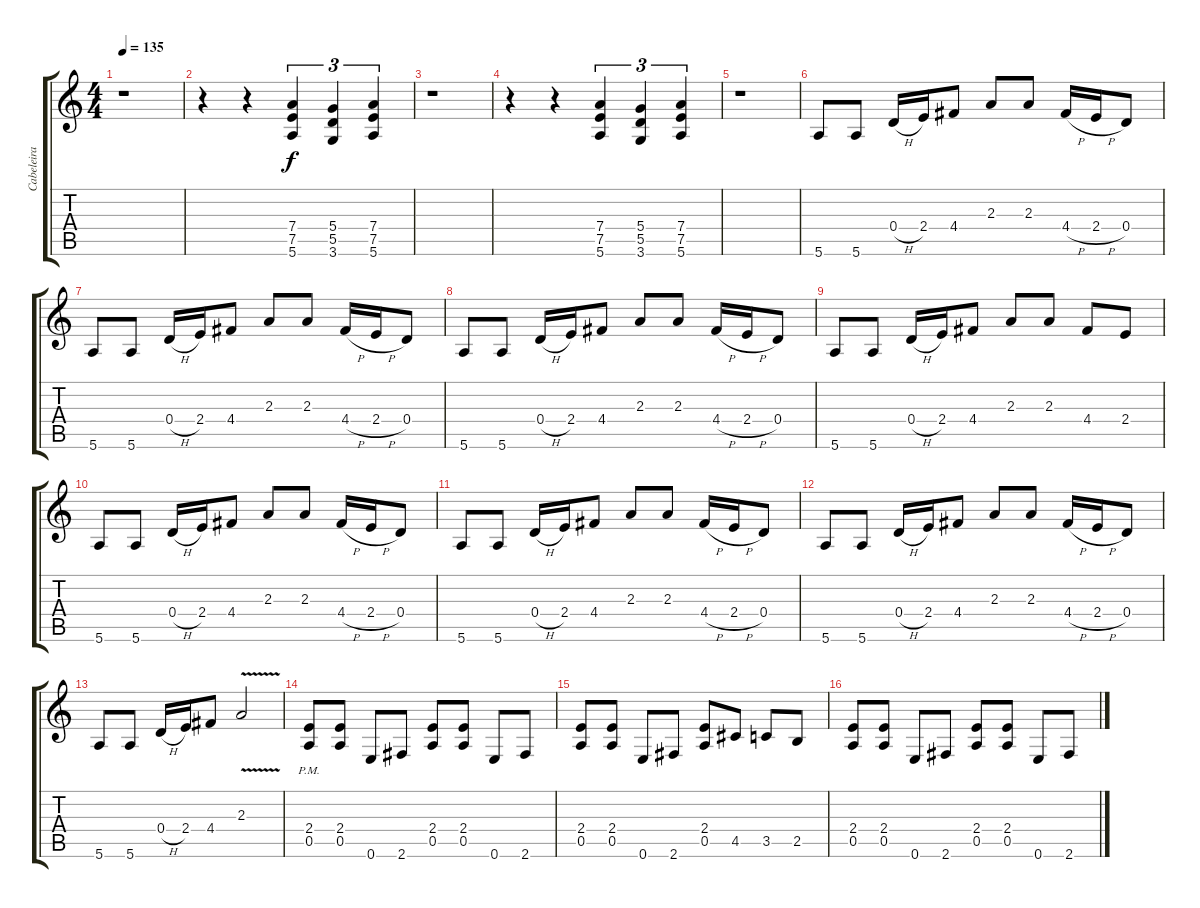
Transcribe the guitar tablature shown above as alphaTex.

\track ("Cabeleira" "Cabeleira") {instrument overdrivenguitar}
\staff {score tabs}
\tuning (E4 B3 G3 D3 A2 E2) {hide}
\ts (4 4)
\tempo 135
\clef g2
\ks c
r.1{dy f instrument overdrivenguitar} |
r.4 r.4 (7.4 7.5 5.6).4{tu (3 2)} (5.4 5.5 3.6).4{tu (3 2)} (7.4 7.5 5.6).4{tu (3 2)} |
r.1 |
r.4 r.4 (7.4 7.5 5.6).4{tu (3 2)} (5.4 5.5 3.6).4{tu (3 2)} (7.4 7.5 5.6).4{tu (3 2)} |
r.1 |
5.6.8 5.6.8 0.4{h}.16 2.4.16 4.4.8 2.3.8 2.3.8 4.4{h}.16 2.4{h}.16 0.4.8 |
5.6.8 5.6.8 0.4{h}.16 2.4.16 4.4.8 2.3.8 2.3.8 4.4{h}.16 2.4{h}.16 0.4.8 |
5.6.8 5.6.8 0.4{h}.16 2.4.16 4.4.8 2.3.8 2.3.8 4.4{h}.16 2.4{h}.16 0.4.8 |
5.6.8 5.6.8 0.4{h}.16 2.4.16 4.4.8 2.3.8 2.3.8 4.4.8 2.4.8 |
5.6.8 5.6.8 0.4{h}.16 2.4.16 4.4.8 2.3.8 2.3.8 4.4{h}.16 2.4{h}.16 0.4.8 |
5.6.8 5.6.8 0.4{h}.16 2.4.16 4.4.8 2.3.8 2.3.8 4.4{h}.16 2.4{h}.16 0.4.8 |
5.6.8 5.6.8 0.4{h}.16 2.4.16 4.4.8 2.3.8 2.3.8 4.4{h}.16 2.4{h}.16 0.4.8 |
5.6.8 5.6.8 0.4{h}.16 2.4.16 4.4.8 2.3{v}.2 |
(2.4 0.5{pm}).8{instrument electricguitarmuted} (2.4 0.5).8 0.6.8 2.6.8 (2.4 0.5).8 (2.4 0.5).8 0.6.8 2.6.8 |
(2.4 0.5).8 (2.4 0.5).8 0.6.8 2.6.8 (2.4 0.5).8 4.5.8 3.5.8 2.5.8 |
(2.4 0.5).8 (2.4 0.5).8 0.6.8 2.6.8 (2.4 0.5).8 (2.4 0.5).8 0.6.8 2.6.8
